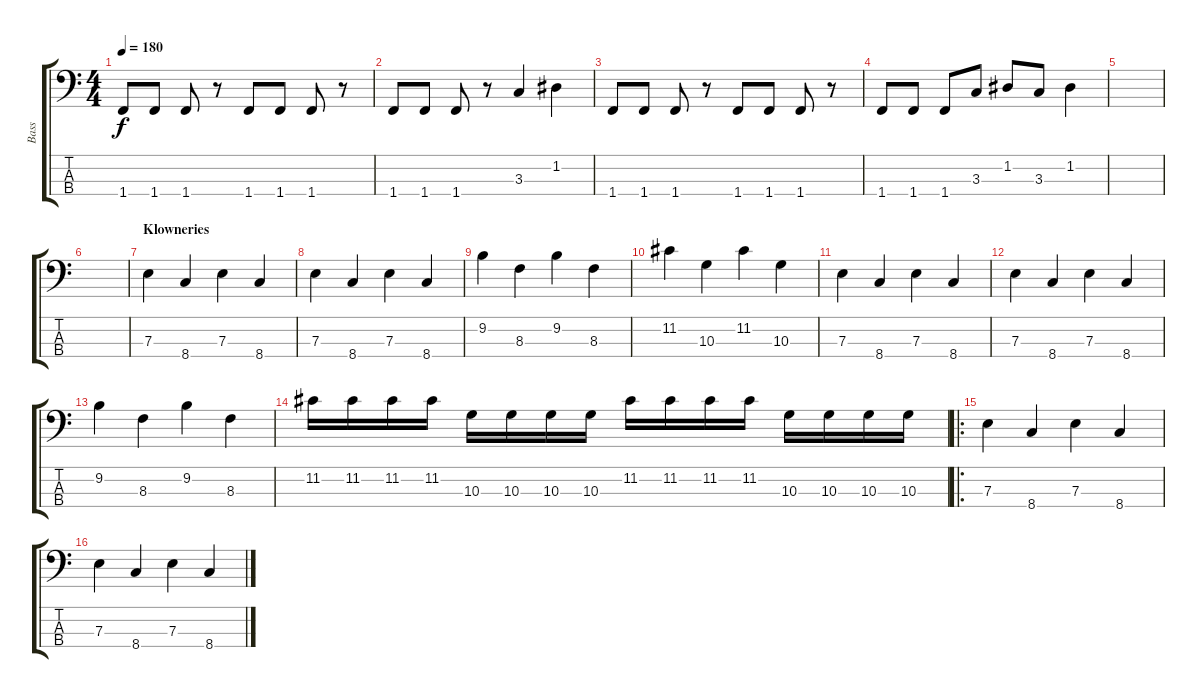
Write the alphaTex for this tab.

\track ("Bass" "Bass") {instrument electricbasspick}
\staff {score tabs}
\tuning (G2 D2 A1 E1) {hide}
\ts (4 4)
\tempo 180
\clef f4
\ks c
1.4.8{dy f} 1.4.8 1.4.8 r.8 1.4.8 1.4.8 1.4.8 r.8 |
1.4.8 1.4.8 1.4.8 r.8 3.3.4 1.2.4 |
1.4.8 1.4.8 1.4.8 r.8 1.4.8 1.4.8 1.4.8 r.8 |
1.4.8 1.4.8 1.4.8 3.3.8 1.2.8 3.3.8 1.2.4 |
|
|
\section ("" "Klowneries")
7.3.4 8.4.4 7.3.4 8.4.4 |
7.3.4 8.4.4 7.3.4 8.4.4 |
9.2.4 8.3.4 9.2.4 8.3.4 |
11.2.4 10.3.4 11.2.4 10.3.4 |
7.3.4 8.4.4 7.3.4 8.4.4 |
7.3.4 8.4.4 7.3.4 8.4.4 |
9.2.4 8.3.4 9.2.4 8.3.4 |
11.2.16 11.2.16 11.2.16 11.2.16 10.3.16 10.3.16 10.3.16 10.3.16 11.2.16 11.2.16 11.2.16 11.2.16 10.3.16 10.3.16 10.3.16 10.3.16 |
\ro
7.3.4 8.4.4 7.3.4 8.4.4 |
7.3.4 8.4.4 7.3.4 8.4.4
